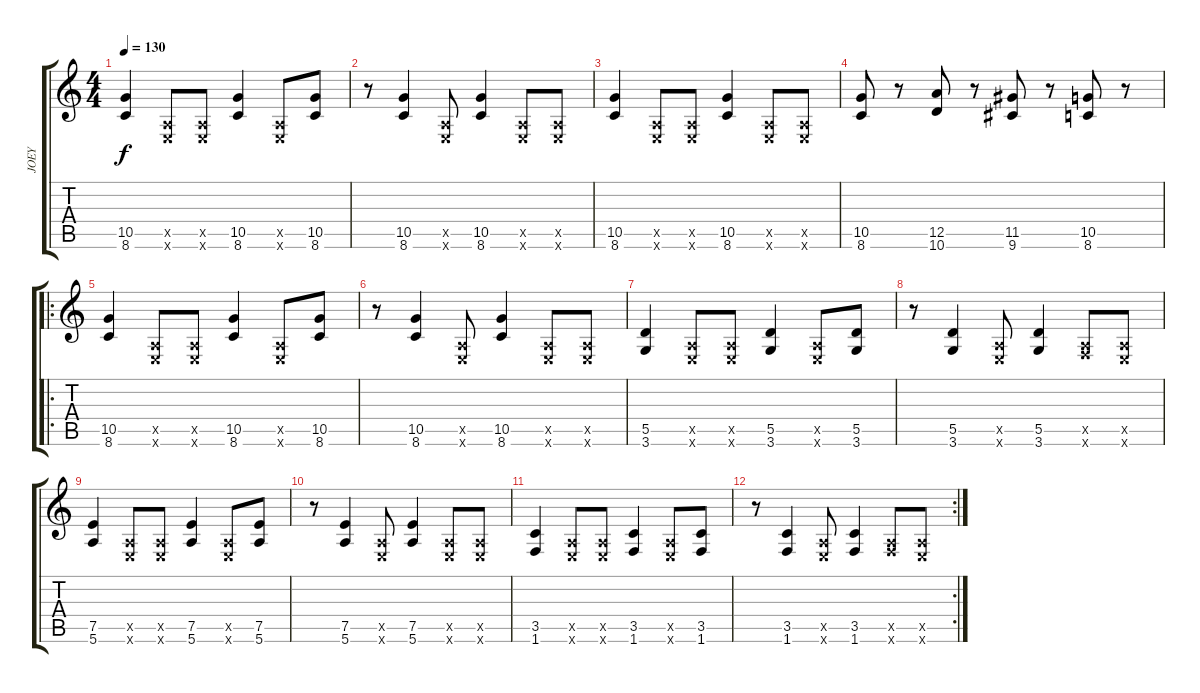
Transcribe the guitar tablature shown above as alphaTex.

\track ("JOEY" "JOEY") {instrument distortionguitar}
\staff {score tabs}
\tuning (E4 B3 G3 D3 A2 E2) {hide}
\ts (4 4)
\tempo 130
\clef g2
\ks c
(10.5 8.6).4{dy f} (0.5{x} 0.6{x}).8 (0.5{x} 0.6{x}).8 (10.5 8.6).4 (0.5{x} 0.6{x}).8 (10.5 8.6).8 |
r.8 (10.5 8.6).4 (0.5{x} 0.6{x}).8 (10.5 8.6).4 (0.5{x} 0.6{x}).8 (0.5{x} 0.6{x}).8 |
(10.5 8.6).4 (0.5{x} 0.6{x}).8 (0.5{x} 0.6{x}).8 (10.5 8.6).4 (0.5{x} 0.6{x}).8 (0.5{x} 0.6{x}).8 |
(10.5 8.6).8 r.8 (12.5 10.6).8 r.8 (11.5 9.6).8 r.8 (10.5 8.6).8 r.8 |
\ro
(10.5 8.6).4 (0.5{x} 0.6{x}).8 (0.5{x} 0.6{x}).8 (10.5 8.6).4 (0.5{x} 0.6{x}).8 (10.5 8.6).8 |
r.8 (10.5 8.6).4 (0.5{x} 0.6{x}).8 (10.5 8.6).4 (0.5{x} 0.6{x}).8 (0.5{x} 0.6{x}).8 |
(5.5 3.6).4 (0.5{x} 0.6{x}).8 (0.5{x} 0.6{x}).8 (5.5 3.6).4 (0.5{x} 0.6{x}).8 (5.5 3.6).8 |
r.8 (5.5 3.6).4 (0.5{x} 0.6{x}).8 (5.5 3.6).4 (0.5{x} 1.6{x}).8 (0.5{x} 0.6{x}).8 |
(7.5 5.6).4 (0.5{x} 0.6{x}).8 (0.5{x} 0.6{x}).8 (7.5 5.6).4 (0.5{x} 0.6{x}).8 (7.5 5.6).8 |
r.8 (7.5 5.6).4 (0.5{x} 0.6{x}).8 (7.5 5.6).4 (0.5{x} 0.6{x}).8 (0.5{x} 0.6{x}).8 |
(3.5 1.6).4 (0.5{x} 0.6{x}).8 (0.5{x} 0.6{x}).8 (3.5 1.6).4 (0.5{x} 0.6{x}).8 (3.5 1.6).8 |
\rc 2
r.8 (3.5 1.6).4 (0.5{x} 0.6{x}).8 (3.5 1.6).4 (0.5{x} 1.6{x}).8 (0.5{x} 0.6{x}).8
